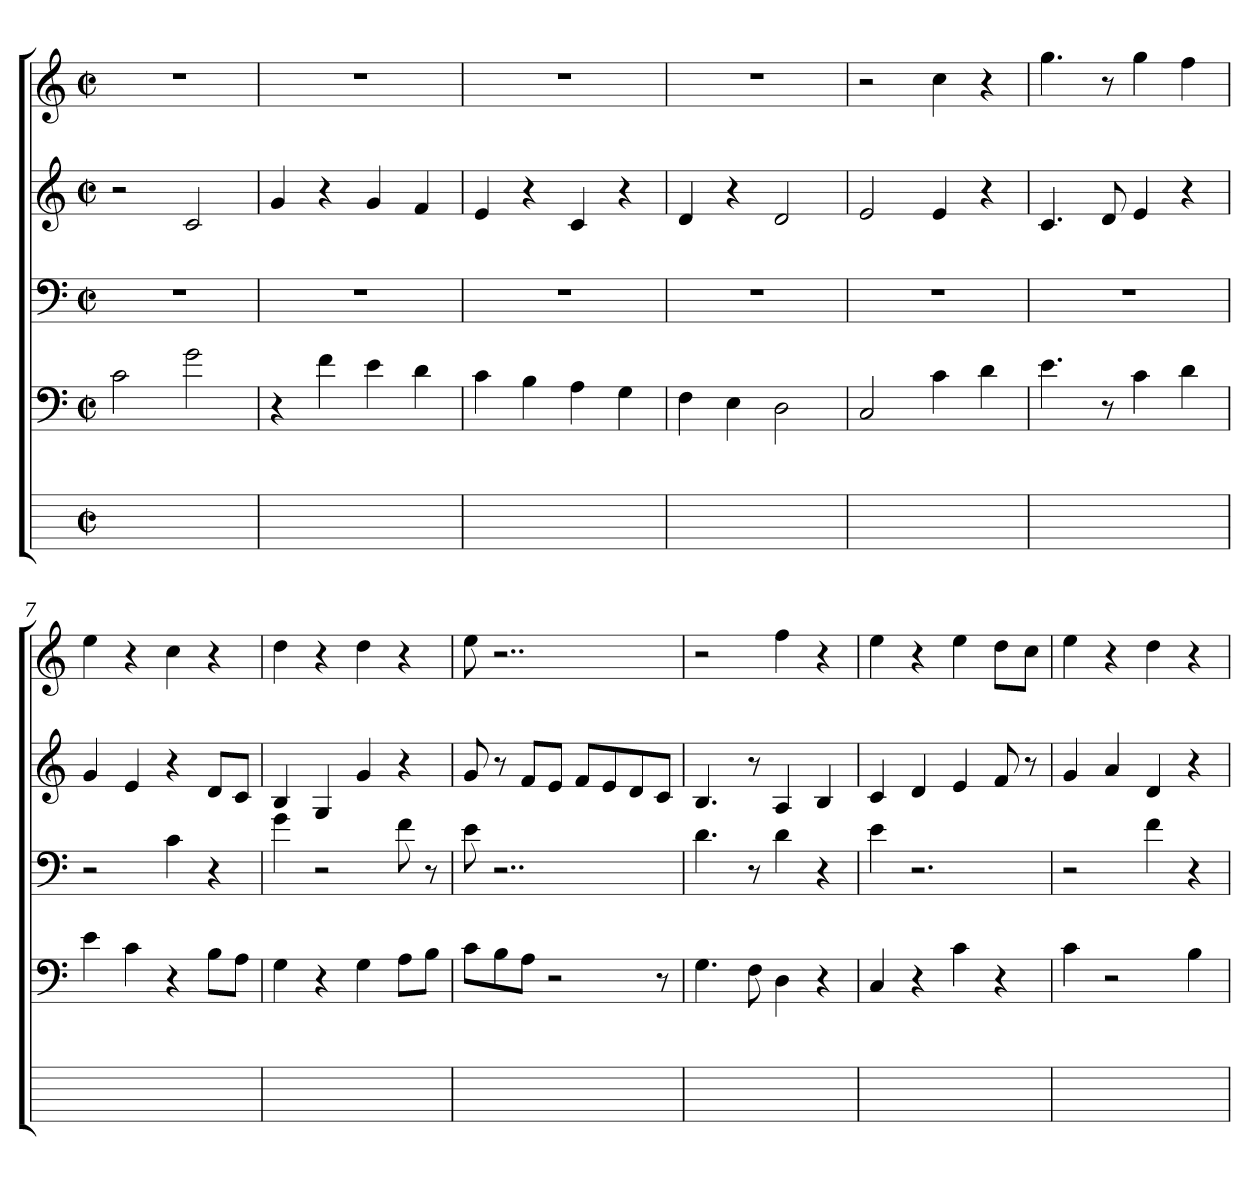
**kern	**kern	**kern	**kern	**kern
*part5	*part4	*part3	*part2	*part1
*staff5	*staff4	*staff3	*staff2	*staff1
*stria6	*	*	*	*
*	*clefF4	*clefF4	*clefG2	*clefG2
*	*k[]	*k[]	*k[]	*k[]
*	*C:	*C:	*C:	*C:
*M2/2	*M2/2	*M2/2	*M2/2	*M2/2
*met(c|)	*met(c|)	*met(c|)	*met(c|)	*met(c|)
=1	=1	=1	=1	=1
1ryy	2c	1r	2r	1r
.	2g	.	2c	.
=2	=2	=2	=2	=2
1ryy	4r	1r	4g	1r
.	4f	.	4r	.
.	4e	.	4gi	.
.	4d	.	4f	.
=3	=3	=3	=3	=3
1ryy	4c	1r	4e	1r
.	4B	.	4r	.
.	4A	.	4c	.
.	4G	.	4r	.
=4	=4	=4	=4	=4
1ryy	4F	1r	4d	1r
.	4E	.	4r	.
.	2D	.	2di	.
=5	=5	=5	=5	=5
1ryy	2C	1r	2e	2r
.	4c	.	4ei	4cc
.	4d	.	4r	4r
=6	=6	=6	=6	=6
1ryy	4.e	1r	4.c	4.gg
.	8r	.	8d	8r
.	4c	.	4e	4ggi
.	4d	.	4r	4ff
=7	=7	=7	=7	=7
1ryy	4e	2r	4g	4ee
.	4c	.	4e	4r
.	4r	4c	4r	4cc
.	8BL	4r	8dL	4r
.	8AJ	.	8cJ	.
=8	=8	=8	=8	=8
1ryy	4G	4g	4B	4dd
.	4r	2r	4G	4r
.	4Gi	.	4g	4ddi
.	8AL	8f	4r	4r
.	8BJ	8r	.	.
=9	=9	=9	=9	=9
1ryy	8cL	8e	8gi	8ee
.	8B	2..r	8r	2..r
.	8AJ	.	8fL	.
.	2r	.	8eJ	.
.	.	.	8fL	.
.	.	.	8e	.
.	.	.	8d	.
.	8r	.	8cJ	.
=10	=10	=10	=10	=10
1ryy	4.G	4.d	4.B	2r
.	8F	8r	8r	.
.	4D	4di	4A	4ff
.	4r	4r	4B	4r
=11	=11	=11	=11	=11
1ryy	4C	4e	4c	4ee
.	4r	2.r	4d	4r
.	4c	.	4e	4eei
.	4r	.	8f	8ddL
.	.	.	8r	8ccJ
=12	=12	=12	=12	=12
1ryy	4ci	2r	4g	4ee
.	2r	.	4aj	4r
.	.	4f	4d	4dd
.	4Bi	4r	4r	4r
=	=	=	=	=
*-	*-	*-	*-	*-
